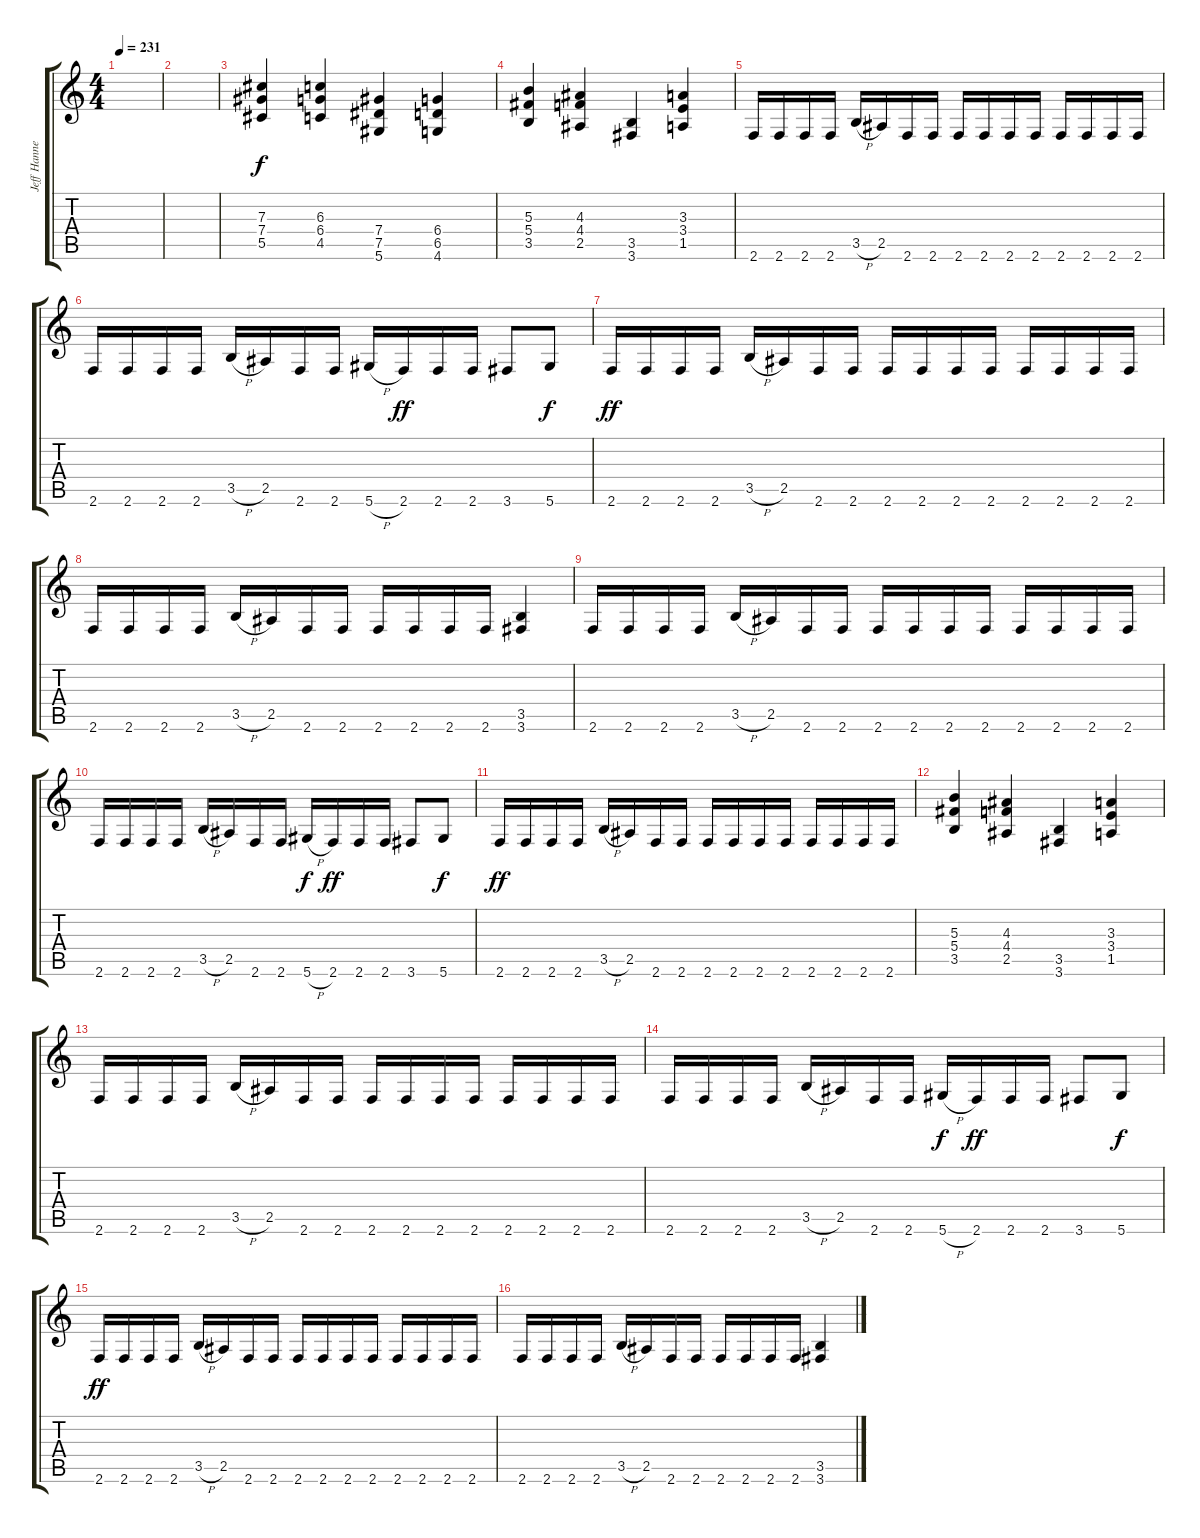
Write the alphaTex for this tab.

\track ("Jeff Hanneman" "Jeff Hanne") {instrument distortionguitar}
\staff {score tabs}
\tuning (Eb4 Bb3 Gb3 Db3 Ab2 Eb2) {hide}
\ts (4 4)
\tempo 231
\clef g2
\ks c
|
|
(7.3 7.4 5.5).4 (6.3 6.4 4.5).4 (7.4 7.5 5.6).4 (6.4 6.5 4.6).4 |
(5.3 5.4 3.5).4 (4.3 4.4 2.5).4 (3.5 3.6).4 (3.3 3.4 1.5).4 |
2.6.16 2.6.16 2.6.16 2.6.16 3.5{h}.16 2.5.16 2.6.16 2.6.16 2.6.16 2.6.16 2.6.16 2.6.16 2.6.16 2.6.16 2.6.16 2.6.16 |
2.6.16 2.6.16 2.6.16 2.6.16 3.5{h}.16 2.5.16 2.6.16 2.6.16 5.6{h}.16{dy f} 2.6.16{dy ff} 2.6.16 2.6.16 3.6.8 5.6.8{dy f} |
2.6.16{dy ff} 2.6.16 2.6.16 2.6.16 3.5{h}.16 2.5.16 2.6.16 2.6.16 2.6.16 2.6.16 2.6.16 2.6.16 2.6.16 2.6.16 2.6.16 2.6.16 |
2.6.16 2.6.16 2.6.16 2.6.16 3.5{h}.16 2.5.16 2.6.16 2.6.16 2.6.16 2.6.16 2.6.16 2.6.16 (3.5 3.6).4 |
2.6.16 2.6.16 2.6.16 2.6.16 3.5{h}.16 2.5.16 2.6.16 2.6.16 2.6.16 2.6.16 2.6.16 2.6.16 2.6.16 2.6.16 2.6.16 2.6.16 |
2.6.16 2.6.16 2.6.16 2.6.16 3.5{h}.16 2.5.16 2.6.16 2.6.16 5.6{h}.16{dy f} 2.6.16{dy ff} 2.6.16 2.6.16 3.6.8 5.6.8{dy f} |
2.6.16{dy ff} 2.6.16 2.6.16 2.6.16 3.5{h}.16 2.5.16 2.6.16 2.6.16 2.6.16 2.6.16 2.6.16 2.6.16 2.6.16 2.6.16 2.6.16 2.6.16 |
(5.3 5.4 3.5).4 (4.3 4.4 2.5).4 (3.5 3.6).4 (3.3 3.4 1.5).4 |
2.6.16 2.6.16 2.6.16 2.6.16 3.5{h}.16 2.5.16 2.6.16 2.6.16 2.6.16 2.6.16 2.6.16 2.6.16 2.6.16 2.6.16 2.6.16 2.6.16 |
2.6.16 2.6.16 2.6.16 2.6.16 3.5{h}.16 2.5.16 2.6.16 2.6.16 5.6{h}.16{dy f} 2.6.16{dy ff} 2.6.16 2.6.16 3.6.8 5.6.8{dy f} |
2.6.16{dy ff} 2.6.16 2.6.16 2.6.16 3.5{h}.16 2.5.16 2.6.16 2.6.16 2.6.16 2.6.16 2.6.16 2.6.16 2.6.16 2.6.16 2.6.16 2.6.16 |
2.6.16 2.6.16 2.6.16 2.6.16 3.5{h}.16 2.5.16 2.6.16 2.6.16 2.6.16 2.6.16 2.6.16 2.6.16 (3.5 3.6).4
